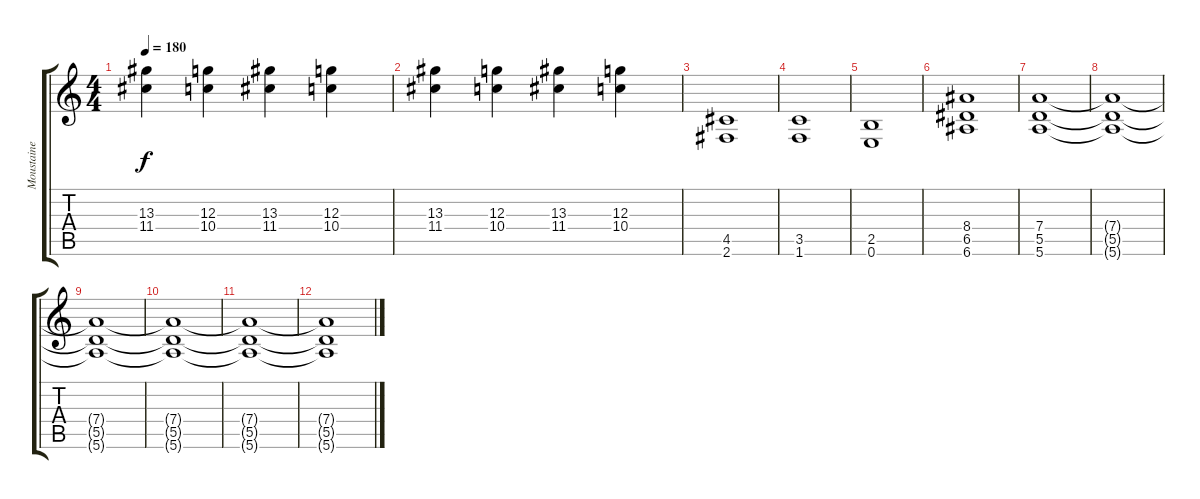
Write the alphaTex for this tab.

\track ("Moustaine" "Moustaine") {instrument distortionguitar}
\staff {score tabs}
\tuning (E4 B3 G3 D3 A2 E2) {hide}
\ts (4 4)
\tempo 180
\clef g2
\ks c
(13.3 11.4).4{dy f} (12.3 10.4).4 (13.3 11.4).4 (12.3 10.4).4 |
(13.3 11.4).4 (12.3 10.4).4 (13.3 11.4).4 (12.3 10.4).4 |
(4.5 2.6).1 |
(3.5 1.6).1 |
(2.5 0.6).1 |
(8.4 6.5 6.6).1 |
(7.4 5.5 5.6).1 |
(7.4{t} 5.5{t} 5.6{t}).1 |
(7.4{t} 5.5{t} 5.6{t}).1 |
(7.4{t} 5.5{t} 5.6{t}).1{volume 7} |
(7.4{t} 5.5{t} 5.6{t}).1 |
(7.4{t} 5.5{t} 5.6{t}).1
